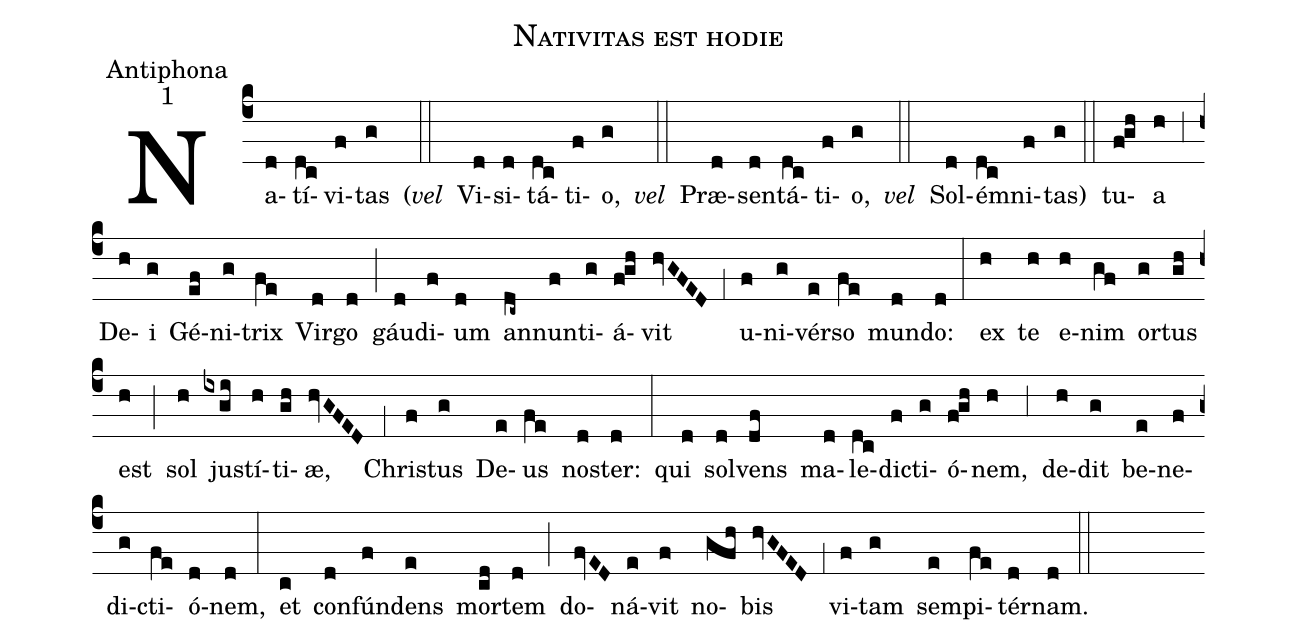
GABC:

name:Nativitas est hodie;
office-part:Antiphona;
mode:1;
%%
(c4) Na(d)tí(dc)vi(f)tas(g) <v>(</v><i>vel</i>(::) Vi(d)si(d)tá(dc)ti(f)o,(g) <i>vel</i>(::) Præ(d)sen(d)tá(dc)ti(f)o,(g) <i>vel</i>(::) Sol(d)ém(dc)ni(f)tas<v>)</v>(g) (::) tu(f!gh)a(h) (;3) De(h)i(g) Gé(ef)ni(g)trix(fe) Vir(d)go(d) (;) gáu(d)di(f)um(d) an(dc~)nun(f)ti(g)á(f!gh)vit(hvGFED) (;1) u(f)ni(g)vér(e)so(fe) mun(d)do:(d) (:) ex(h) te(h) e(h)nim(gf) or(g)tus(gh) est(h) (;) sol(h) ju(ixgi)stí(h)ti(gh)æ,(hvGFED) (;1) Chri(f)stus(g) De(e)us(fe) no(d)ster:(d) (:) qui(d) sol(d)vens(df) ma(d)le(dc)di(f)cti(g)ó(f!gh)nem,(h) (;3) de(h)dit(g) be(e)ne(f)di(g)cti(fe)ó(d)nem,(d) (:) et(c) con(d)fún(f)dens(e) mor(cd)tem(d) (;) do(fvED)ná(e)vit(f) no(gfh)bis(hvGFED) (;1) vi(f)tam(g) sem(e)pi(fe)tér(d)nam.(d) (::)
